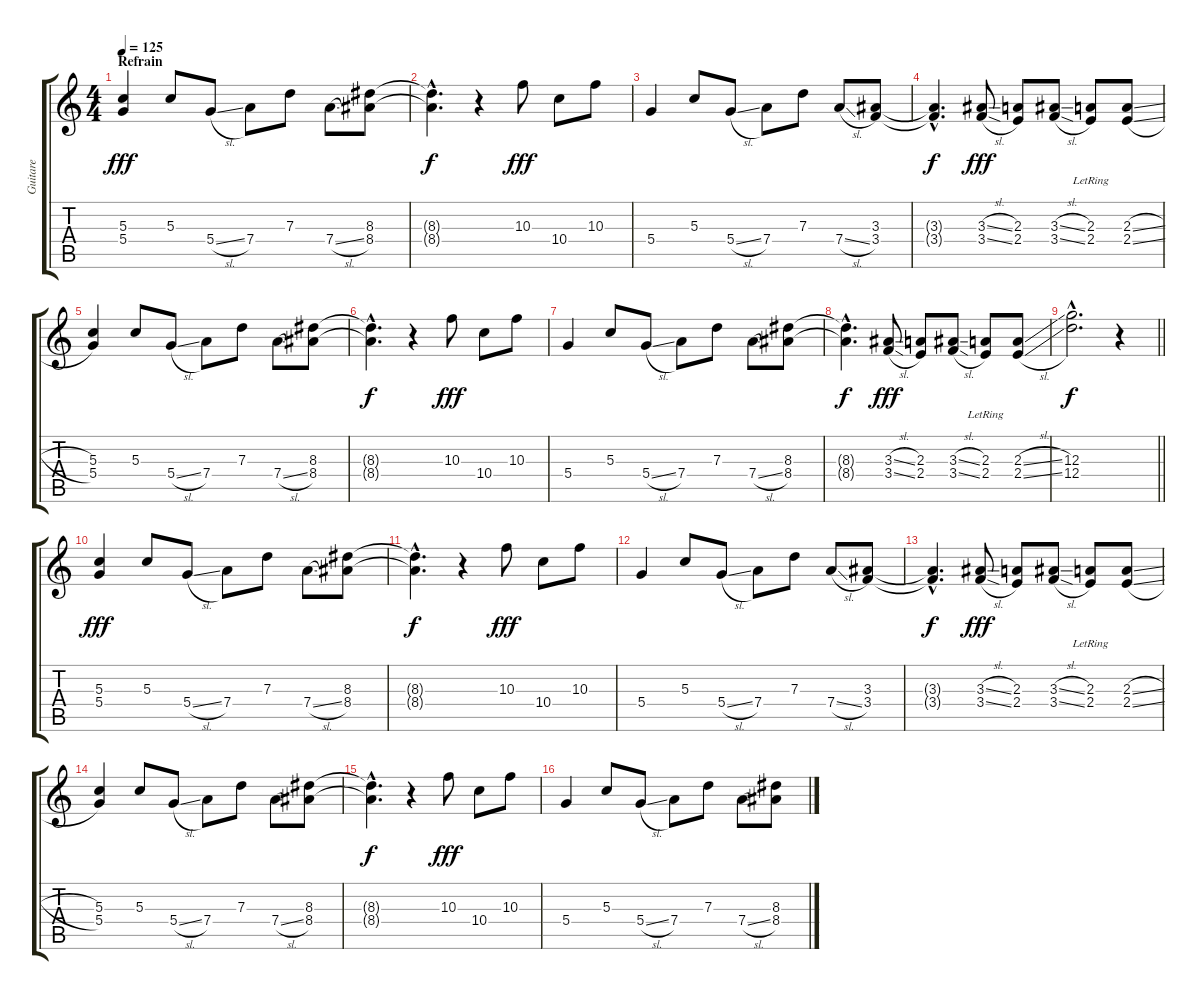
\track ("Guitare" "Guitare") {instrument electricguitarclean}
\staff {score tabs}
\tuning (E4 B3 G3 D3 A2 E2) {hide}
\ts (4 4)
\section ("" "Refrain")
\tempo 125
\clef g2
\ks c
(5.3 5.4).4{dy fff} 5.3.8 5.4{sl}.8 7.4.8 7.3.8 7.4{sl}.8 (8.3 8.4).8 |
(8.3{hac t} 8.4{hac t}).4{d dy f} r.4 10.3.8{dy fff} 10.4.8 10.3.8 |
5.4.4 5.3.8 5.4{sl}.8 7.4.8 7.3.8 7.4{sl}.8 (3.3 3.4).8 |
(3.3{hac t} 3.4{hac t}).4{d dy f} (3.3{sl} 3.4{sl}).8{dy fff} (2.3 2.4).8 (3.3{sl} 3.4{sl}).8 (2.3{lr} 2.4).8 (2.3{sl} 2.4{sl}).8 |
(5.3 5.4).4 5.3.8 5.4{sl}.8 7.4.8 7.3.8 7.4{sl}.8 (8.3 8.4).8 |
(8.3{hac t} 8.4{hac t}).4{d dy f} r.4 10.3.8{dy fff} 10.4.8 10.3.8 |
5.4.4 5.3.8 5.4{sl}.8 7.4.8 7.3.8 7.4{sl}.8 (8.3 8.4).8 |
(8.3{hac t} 8.4{hac t}).4{d dy f} (3.3{sl} 3.4{sl}).8{dy fff} (2.3 2.4).8 (3.3{sl} 3.4{sl}).8 (2.3{lr} 2.4).8 (2.3{sl} 2.4{sl}).8 |
\barLineRight lightlight
(12.3{hac} 12.4{hac}).2{d dy f} r.4 |
(5.3 5.4).4{dy fff} 5.3.8 5.4{sl}.8 7.4.8 7.3.8 7.4{sl}.8 (8.3 8.4).8 |
(8.3{hac t} 8.4{hac t}).4{d dy f} r.4 10.3.8{dy fff} 10.4.8 10.3.8 |
5.4.4 5.3.8 5.4{sl}.8 7.4.8 7.3.8 7.4{sl}.8 (3.3 3.4).8 |
(3.3{hac t} 3.4{hac t}).4{d dy f} (3.3{sl} 3.4{sl}).8{dy fff} (2.3 2.4).8 (3.3{sl} 3.4{sl}).8 (2.3{lr} 2.4).8 (2.3{sl} 2.4{sl}).8 |
(5.3 5.4).4 5.3.8 5.4{sl}.8 7.4.8 7.3.8 7.4{sl}.8 (8.3 8.4).8 |
(8.3{hac t} 8.4{hac t}).4{d dy f} r.4 10.3.8{dy fff} 10.4.8 10.3.8 |
5.4.4 5.3.8 5.4{sl}.8 7.4.8 7.3.8 7.4{sl}.8 (8.3 8.4).8
